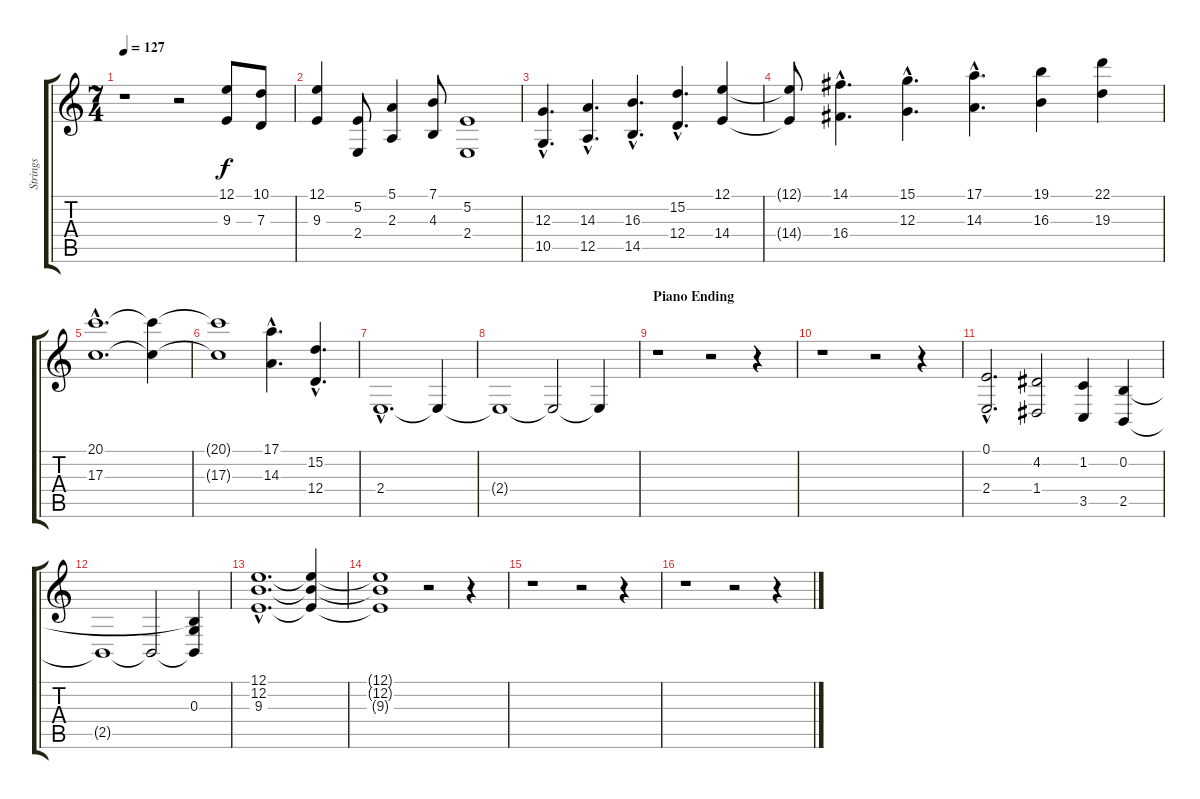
\track ("Strings" "Strings") {instrument stringensemble1}
\staff {score tabs}
\tuning (E4 B3 G3 D3 A2 E2) {hide}
\ts (7 4)
\tempo 127
\clef g2
\ks c
r.1{dy f} r.2 (12.1 9.3).8 (10.1 7.3).8 |
(12.1 9.3).4 (5.2 2.4).8 (5.1 2.3).4 (7.1 4.3).8 (5.2 2.4).1 |
(12.3{hac} 10.5{hac}).4{d} (14.3{hac} 12.5{hac}).4{d} (16.3{hac} 14.5{hac}).4{d} (15.2{hac} 12.4{hac}).4{d} (12.1 14.4).4 |
(12.1{t} 14.4{t}).8 (14.1{hac} 16.4{hac}).4{d} (15.1{hac} 12.3{hac}).4{d} (17.1{hac} 14.3{hac}).4{d} (19.1 16.3).4 (22.1 19.3).4 |
(20.1{hac} 17.3{hac}).1{d} (20.1{t} 17.3{t}).4 |
(20.1{t} 17.3{t}).1 (17.1{hac} 14.3{hac}).4{d} (15.2{hac} 12.4{hac}).4{d} |
2.4{hac}.1{d} 2.4{t}.4 |
2.4{t}.1 2.4{t}.2 2.4{t}.4 |
\section ("" "Piano Ending")
r.1 r.2 r.4 |
r.1 r.2 r.4 |
(0.1{hac} 2.4{hac}).2{d} (4.2 1.4).2 (1.2 3.5).4 (0.2 2.5).4 |
2.5{t}.1 2.5{t}.2 (0.2{t} 0.3 2.5{t}).4 |
(12.1{hac} 12.2{hac} 9.3{hac}).1{d volume 0 instrument choiraahs} (12.1{t} 12.2{t} 9.3{t}).4 |
(12.1{t} 12.2{t} 9.3{t}).1 r.2 r.4 |
r.1 r.2 r.4 |
r.1 r.2 r.4
